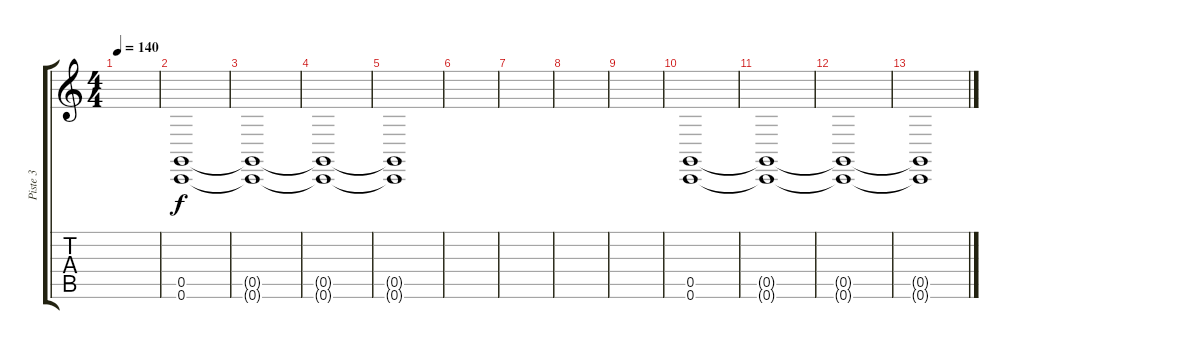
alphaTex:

\track ("Piste 3" "Piste 3") {instrument brightacousticpiano}
\staff {score tabs}
\tuning (D4 A3 F3 C3 G2 C2) {hide}
\ts (4 4)
\tempo 140
\clef g2
\ks c
|
(0.5 0.6).1 |
(0.5{t} 0.6{t}).1 |
(0.5{t} 0.6{t}).1 |
(0.5{t} 0.6{t}).1 |
|
|
|
|
(0.5 0.6).1 |
(0.5{t} 0.6{t}).1 |
(0.5{t} 0.6{t}).1 |
(0.5{t} 0.6{t}).1
